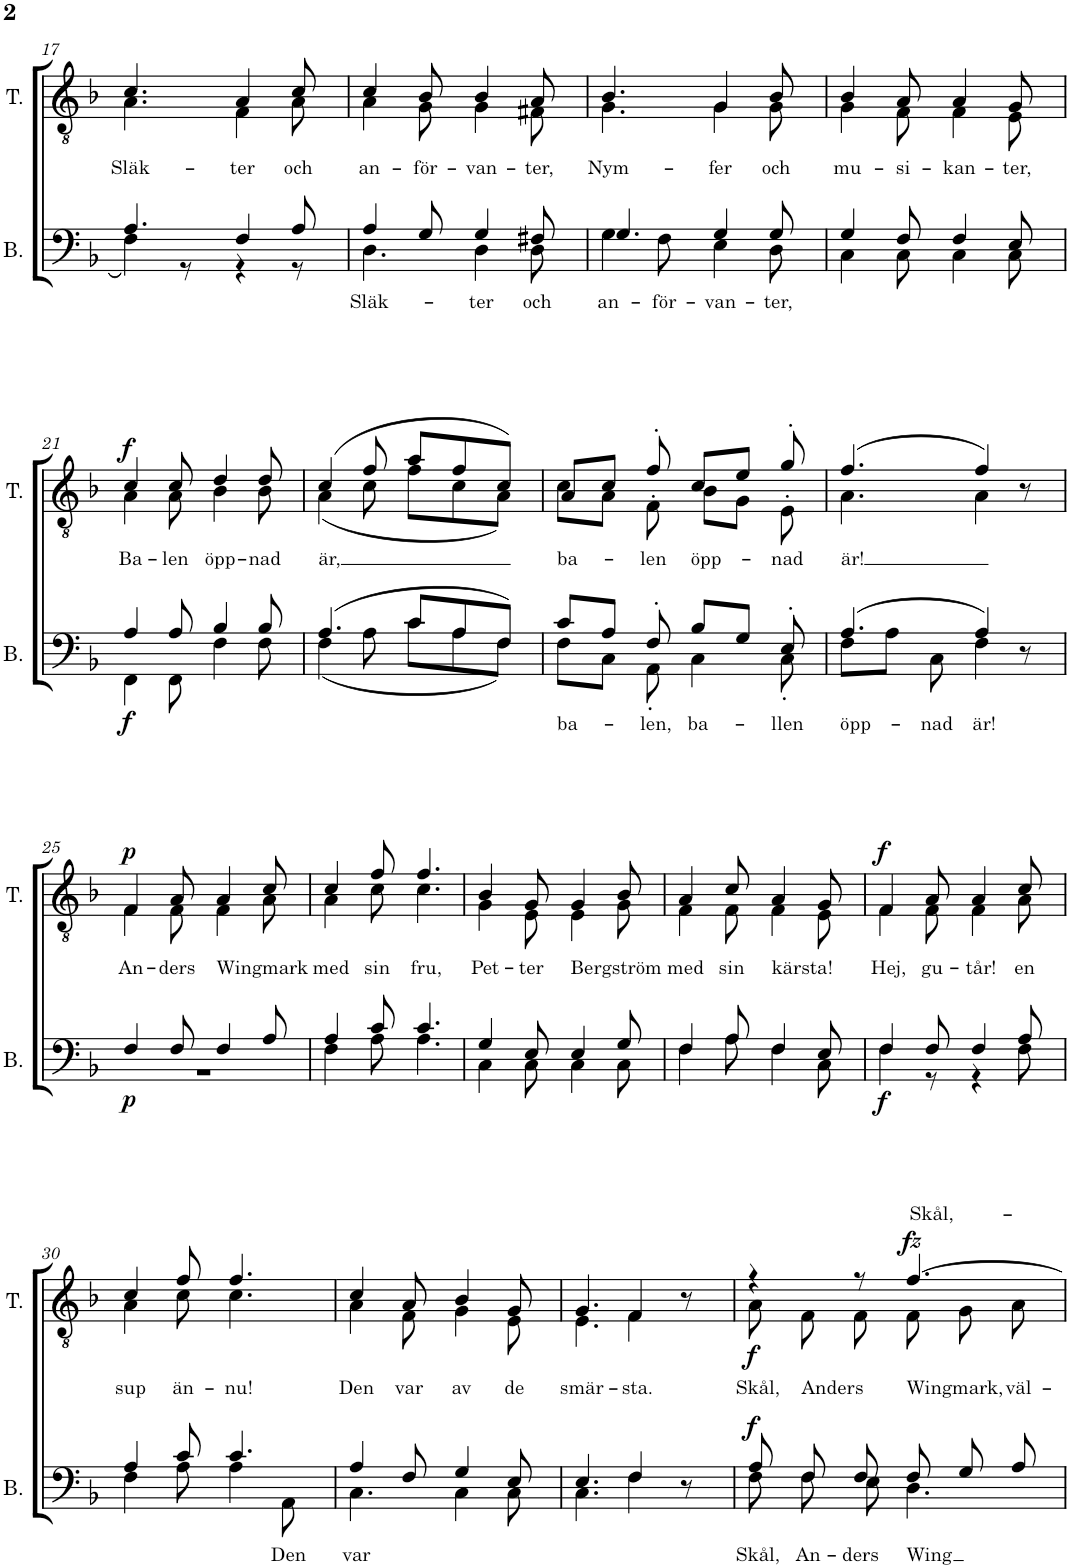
**kern	**text	**dynam	**kern	**text	**dynam
*part2	*part2	*part2	*part1	*part1	*part1
*staff2	*staff2	*staff2	*staff1	*staff1	*staff1
*I"Bass	*	*	*I"Tenor	*	*
*I'B.	*	*	*I'T.	*	*
!!LO:PB:g=z
*clefF4	*	*	*clefGv2	*	*
*k[b-]	*	*	*k[b-]	*	*
*M6/8	*	*	*M6/8	*	*
=17	=17	=17	=17	=17	=17
*^	*	*	*	*	*
!	!	!	!	!	!LO:LY:b	!
*	*	*	*	*^	*	*
4.A/	4F\	.	.	4.c/	4.A\	Släk-	.
.	8r	.	.	.	.	.	.
!	!	!	!	!	!	!LO:LY:b	!
4F/	4r	.	.	4A/	4F\	-ter	.
!	!	!	!	!	!	!LO:LY:b	!
8A/	8r	.	.	8c/	8A\	och	.
=18	=18	=18	=18	=18	=18	=18	=18
!	!	!LO:LY:b	!	!	!	!LO:LY:b	!
4A/	4.D\	Släk-	.	4c/	4A\	an-	.
!	!	!	!	!	!	!LO:LY:b	!
8G/	.	.	.	8B-/	8G\	-för-	.
!	!	!LO:LY:b	!	!	!	!LO:LY:b	!
4G/	4D\	-ter	.	4B-/	4G\	-van-	.
!	!	!LO:LY:b	!	!	!	!LO:LY:b	!
8F#X/	8D\	och	.	8A/	8F#X\	-ter,	.
=19	=19	=19	=19	=19	=19	=19	=19
!	!	!LO:LY:b	!	!	!	!LO:LY:b	!
4.G/	4G\	an-	.	4.B-/	4.G\	Nym-	.
!	!	!LO:LY:b	!	!	!	!	!
.	8F\	-för-	.	.	.	.	.
!	!	!LO:LY:b	!	!	!	!LO:LY:b	!
4G/	4E\	-van-	.	4G/	4G\	-fer	.
!	!	!LO:LY:b	!	!	!	!LO:LY:b	!
8G/	8D\	-ter,	.	8B-/	8G\	och	.
=20	=20	=20	=20	=20	=20	=20	=20
!	!	!	!	!	!	!LO:LY:b	!
4G/	4C\	.	.	4B-/	4G\	mu-	.
!	!	!	!	!	!	!LO:LY:b	!
8F/	8C\	.	.	8A/	8F\	-si-	.
!	!	!	!	!	!	!LO:LY:b	!
4F/	4C\	.	.	4A/	4F\	-kan-	.
!	!	!	!	!	!	!LO:LY:b	!
8E/	8C\	.	.	8G/	8E\	-ter,	.
!!LO:LB:g=z	!!
=21	=21	=21	=21	=21	=21	=21	=21
!	!	!	!LO:DY:b	!	!	!LO:LY:b	!LO:DY:a
4A/	4FF\	.	f	4c/	4A\	Ba-	f
!	!	!	!	!	!	!LO:LY:b	!
8A/	8FF\	.	.	8c/	8A\	-len	.
!	!	!	!	!	!	!LO:LY:b	!
4B-/	4F\	.	.	4d/	4B-\	öpp-	.
!	!	!	!	!	!	!LO:LY:b	!
8B-/	8F\	.	.	8d/	8B-\	-nad	.
=22	=22	=22	=22	=22	=22	=22	=22
!	!	!	!	!	!	!LO:LY:b	!
(4.A/	(4F\	.	.	(4c/	(4A\	är,	.
.	8A\	.	.	8f/	8c\	.	.
8c/L	8c\L	.	.	8a/L	8f\L	.	.
8A/	8A\	.	.	8f/	8c\	.	.
8F/J)	8F\J)	.	.	8c/J)	8A\J)	.	.
=23	=23	=23	=23	=23	=23	=23	=23
!	!	!LO:LY:b	!	!	!	!LO:LY:b	!
8c/L	8F\L	ba-	.	8A/L	8c\L	ba-	.
8A/J	8C\J	.	.	8c/J	8A\J	.	.
!	!	!LO:LY:b	!	!	!	!LO:LY:b	!
8F'/	8AA'\	-len,	.	8f'/	8F'>\	-len	.
!	!	!LO:LY:b	!	!	!	!LO:LY:b	!
8B-/L	4C\	ba-	.	8c/L	8B-\L	öpp-	.
8G/J	.	.	.	8e/J	8G\J	.	.
!	!	!LO:LY:b	!	!	!	!LO:LY:b	!
8E'/	8C'\	-llen	.	8g'/	8E'>\	-nad	.
=24	=24	=24	=24	=24	=24	=24	=24
!	!	!LO:LY:b	!	!	!	!LO:LY:b	!
(4.A/	8F\L	öpp-	.	(4.f/	4.A\	är!	.
.	8A\J	.	.	.	.	.	.
!	!	!LO:LY:b	!	!	!	!	!
.	8C\	-nad	.	.	.	.	.
!	!	!LO:LY:b	!	!	!	!	!
4A/)	4F\	är!	.	4f/)	4A\	.	.
8r	8ryy	.	.	8r	8ryy	.	.
!!LO:LB:g=z	!!
=25	=25	=25	=25	=25	=25	=25	=25
!	!	!	!LO:DY:b	!	!	!LO:LY:b	!LO:DY:a
4F/	2.r	.	p	4F/	4F\	An-	p
!	!	!	!	!	!	!LO:LY:b	!
8F/	.	.	.	8A/	8F\	-ders	.
!	!	!	!	!	!	!LO:LY:b	!
4F/	.	.	.	4A/	4F\	Wingmark	.
8A/	.	.	.	8c/	8A\	.	.
=26	=26	=26	=26	=26	=26	=26	=26
!	!	!	!	!	!	!LO:LY:b	!
4A/	4F\	.	.	4c/	4A\	med	.
!	!	!	!	!	!	!LO:LY:b	!
8c/	8A\	.	.	8f/	8c\	sin	.
!	!	!	!	!	!	!LO:LY:b	!
4.c/	4.A\	.	.	4.f/	4.c\	fru,	.
=27	=27	=27	=27	=27	=27	=27	=27
!	!	!	!	!	!	!LO:LY:b	!
4G/	4C\	.	.	4B-/	4G\	Pet-	.
!	!	!	!	!	!	!LO:LY:b	!
8E/	8C\	.	.	8G/	8E\	-ter	.
!	!	!	!	!	!	!LO:LY:b	!
4E/	4C\	.	.	4G/	4E\	Bergström	.
8G/	8C\	.	.	8B-/	8G\	.	.
=28	=28	=28	=28	=28	=28	=28	=28
!	!	!	!	!	!	!LO:LY:b	!
4F/	4F\	.	.	4A/	4F\	med	.
!	!	!	!	!	!	!LO:LY:b	!
8A/	8A\	.	.	8c/	8F\	sin	.
!	!	!	!	!	!	!LO:LY:b	!
4F/	4F\	.	.	4A/	4F\	kärsta!	.
8E/	8C\	.	.	8G/	8E\	.	.
=29	=29	=29	=29	=29	=29	=29	=29
!	!	!	!LO:DY:b	!	!	!LO:LY:b	!LO:DY:a
4F/	4F\	.	f	4F/	4F\	Hej,	f
!	!	!	!	!	!	!LO:LY:b	!
8F/	8r	.	.	8A/	8F\	gu-	.
!	!	!	!	!	!	!LO:LY:b	!
4F/	4r	.	.	4A/	4F\	-tår!	.
!	!	!	!	!	!	!LO:LY:b	!
8A/	8F\	.	.	8c/	8A\	en	.
!!LO:LB:g=z	!!
=30	=30	=30	=30	=30	=30	=30	=30
!	!	!	!	!	!	!LO:LY:b	!
4A/	4F\	.	.	4c/	4A\	sup	.
!	!	!	!	!	!	!LO:LY:b	!
8c/	8A\	.	.	8f/	8c\	än-	.
!	!	!	!	!	!	!LO:LY:b	!
4.c/	4A\	.	.	4.f/	4.c\	-nu!	.
!	!	!LO:LY:b	!	!	!	!	!
.	8AA\	Den	.	.	.	.	.
=31	=31	=31	=31	=31	=31	=31	=31
!	!	!LO:LY:b	!	!	!	!LO:LY:b	!
4A/	4.C\	var	.	4c/	4A\	Den	.
!	!	!	!	!	!	!LO:LY:b	!
8F/	.	.	.	8A/	8F\	var	.
!	!	!	!	!	!	!LO:LY:b	!
4G/	4C\	.	.	4B-/	4G\	av	.
!	!	!	!	!	!	!LO:LY:b	!
8E/	8C\	.	.	8G/	8E\	de	.
=32	=32	=32	=32	=32	=32	=32	=32
!	!	!	!	!	!	!LO:LY:b	!
4.E/	4.C\	.	.	4.G/	4.E\	smär-	.
!	!	!	!	!	!	!LO:LY:b	!
4F/	4F\	.	.	4F/	4F\	-sta.	.
8r	8ryy	.	.	8r	8ryy	.	.
=33	=33	=33	=33	=33	=33	=33	=33
!	!	!LO:LY:b	!LO:DY:a	!	!	!LO:LY:b	!LO:DY:b
8A/	8F\	Skål,	f	4r	8A\	Skål,	f
!	!	!LO:LY:b	!	!	!	!LO:LY:b	!
8F/	8F\	An-	.	.	8F\	Anders	.
!	!	!LO:LY:b	!	!	!	!	!
8F/	8E\	-ders	.	8r	8F\	.	.
!	!	!LO:LY:b	!	!	!	!LO:LY:a	!
!	!	!	!	!	!	!LO:LY:b	!LO:DY:a
8F/	4.D\	Wing	.	[4.f/	8F\	Wingmark,	fz
8G/	.	.	.	.	8G\	.	.
!	!	!	!	!	!	!LO:LY:b	!
8A/	.	.	.	.	8A\	väl-	.
*v	*v	*	*	*	*	*	*
*	*	*	*v	*v	*	*
=	=	=	=	=	=
*-	*-	*-	*-	*-	*-
